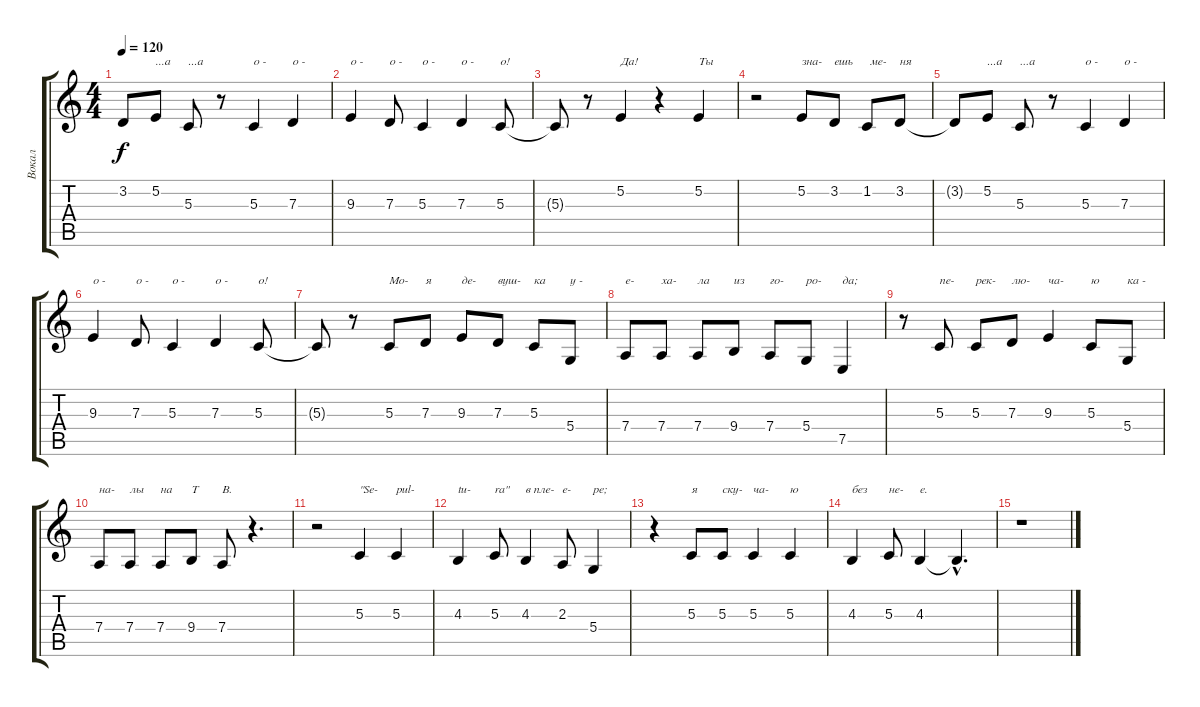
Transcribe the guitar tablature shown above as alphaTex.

\track ("Вокал" "Вокал") {instrument sopranosax}
\staff {score tabs}
\tuning (E4 B3 G3 D3 A2 E2) {hide}
\ts (4 4)
\tempo 120
\clef g2
\ks c
3.2{t}.8{dy f} 5.2.8{txt "...а"} 5.3.8{txt "...а"} r.8 5.3.4{txt "о -"} 7.3.4{txt "о -"} |
9.3.4{txt "о -"} 7.3.8{txt "о -"} 5.3.4{txt "о -"} 7.3.4{txt "о -"} 5.3.8{txt "о!"} |
5.3{t}.8 r.8 5.2.4{txt "Да!"} r.4 5.2.4{txt "Ты"} |
r.2 5.2.8{txt "зна-"} 3.2.8{txt "ешь"} 1.2.8{txt " ме-"} 3.2.8{txt "ня"} |
3.2{t}.8 5.2.8{txt "...а"} 5.3.8{txt "...а"} r.8 5.3.4{txt "о -"} 7.3.4{txt "о -"} |
9.3.4{txt "о -"} 7.3.8{txt "о -"} 5.3.4{txt "о -"} 7.3.4{txt "о -"} 5.3.8{txt "о!"} |
5.3{t}.8 r.8 5.3.8{txt "Мо-"} 7.3.8{txt "я"} 9.3.8{txt "де-"} 7.3.8{txt "вуш-"} 5.3.8{txt "ка"} 5.4.8{txt "у -"} |
7.4.8{txt "е-"} 7.4.8{txt "ха-"} 7.4.8{txt "ла"} 9.4.8{txt "из"} 7.4.8{txt "го-"} 5.4.8{txt "ро-"} 7.5.4{txt "да;"} |
r.8 5.3.8{txt "пе-"} 5.3.8{txt "рек-"} 7.3.8{txt "лю-"} 9.3.4{txt "ча-"} 5.3.8{txt "ю"} 5.4.8{txt "ка -"} |
7.4.8{txt "на-"} 7.4.8{txt "лы"} 7.4.8{txt "на"} 9.4.8{txt "Т"} 7.4.8{txt "В."} r.4{d} |
r.2 5.3.4{txt "\"Se-"} 5.3.4{txt "pul-"} |
4.3.4{txt "tu-"} 5.3.8{txt "ra\""} 4.3.4{txt "в пле-"} 2.3.8{txt "е-"} 5.4.4{txt "ре;"} |
r.4 5.3.8{txt "я"} 5.3.8{txt "ску-"} 5.3.4{txt "ча-"} 5.3.4{txt "ю"} |
4.3.4{txt "без"} 5.3.8{txt "не-"} 4.3.4{txt "е."} 4.3{hac t}.4{d} |
r.1
